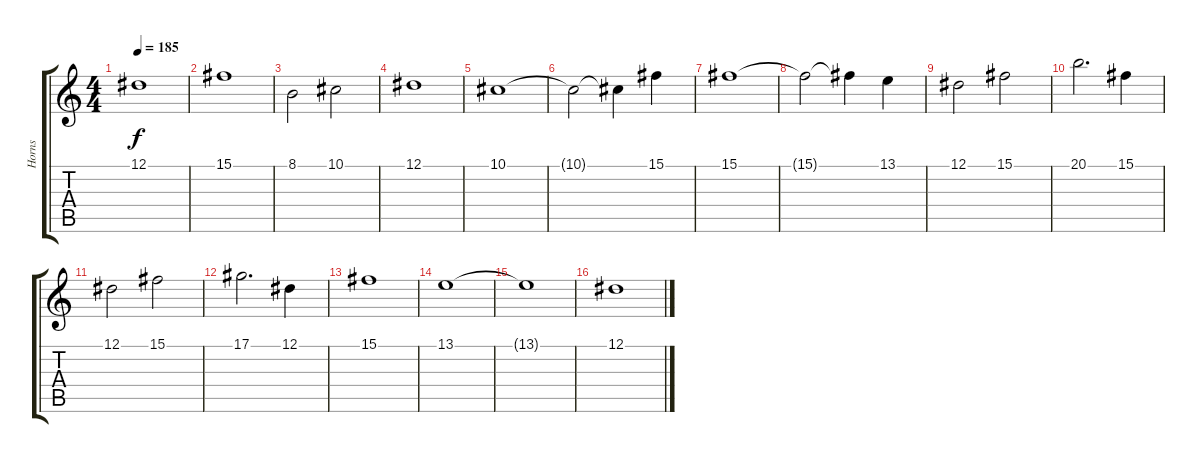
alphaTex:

\track ("Horns" "Horns") {instrument frenchhorn}
\staff {score tabs}
\tuning (Eb4 Bb3 Gb3 Db3 Ab2 Eb2) {hide}
\ts (4 4)
\tempo 185
\clef g2
\ks c
12.1.1{dy f} |
15.1.1 |
8.1.2 10.1.2 |
12.1.1 |
10.1.1 |
10.1{t}.2 10.1{t}.4 15.1.4 |
15.1.1 |
15.1{t}.2 15.1{t}.4 13.1.4 |
12.1.2 15.1.2 |
20.1.2{d} 15.1.4 |
12.1.2 15.1.2 |
17.1.2{d} 12.1.4 |
15.1.1 |
13.1.1 |
13.1{t}.1 |
12.1.1
